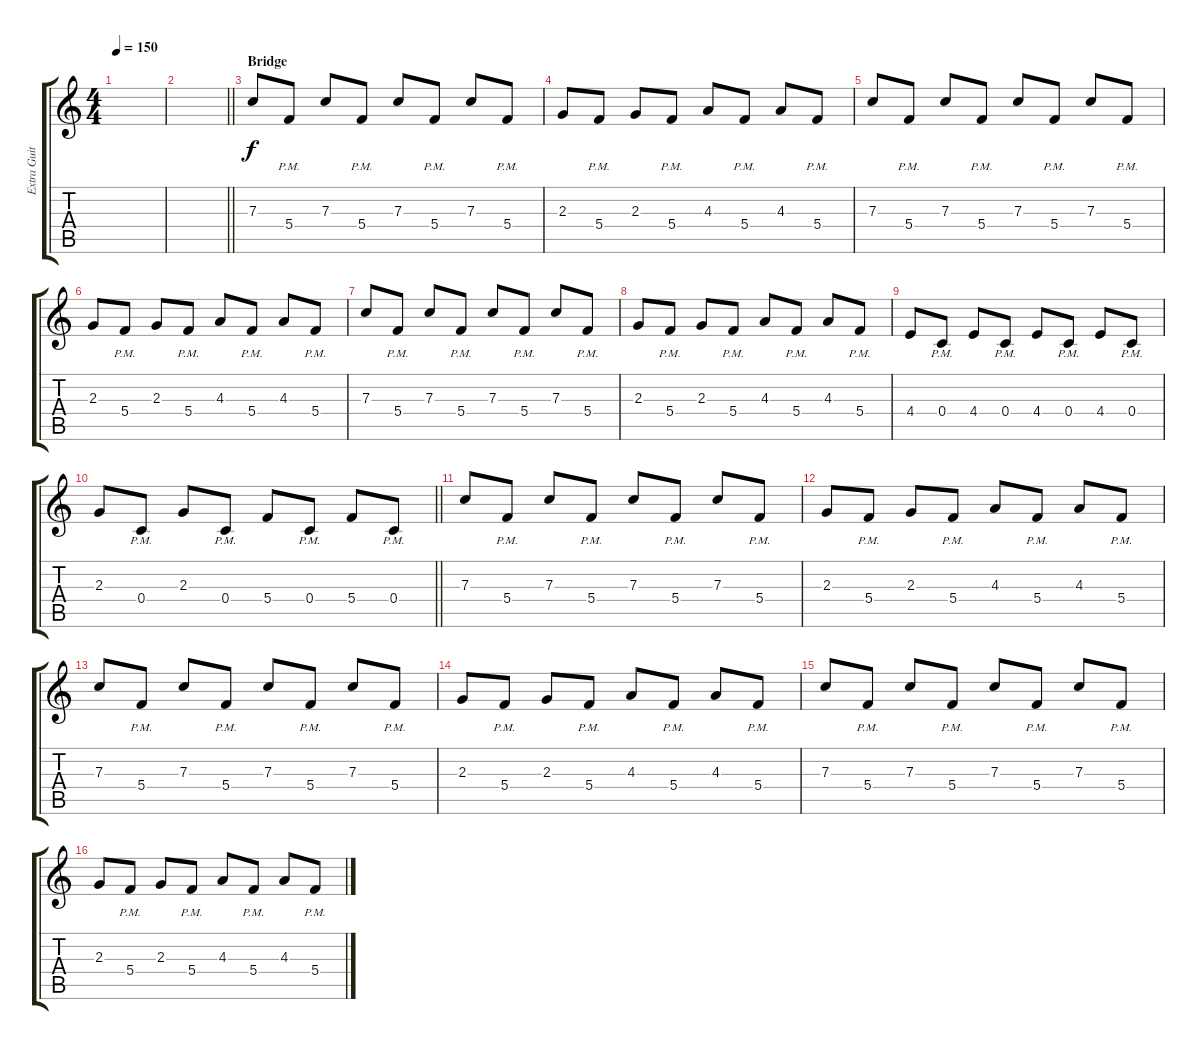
\track ("Extra Guitar" "Extra Guit") {instrument overdrivenguitar}
\staff {score tabs}
\tuning (D4 A3 F3 C3 G2 C2) {hide}
\ts (4 4)
\tempo 150
\clef g2
\ks c
|
\barLineRight lightlight
|
\section ("" "Bridge")
7.3.8{volume 16 instrument overdrivenguitar} 5.4{pm}.8 7.3.8 5.4{pm}.8 7.3.8 5.4{pm}.8 7.3.8 5.4{pm}.8 |
2.3.8 5.4{pm}.8 2.3.8 5.4{pm}.8 4.3.8 5.4{pm}.8 4.3.8 5.4{pm}.8 |
7.3.8 5.4{pm}.8 7.3.8 5.4{pm}.8 7.3.8 5.4{pm}.8 7.3.8 5.4{pm}.8 |
2.3.8 5.4{pm}.8 2.3.8 5.4{pm}.8 4.3.8 5.4{pm}.8 4.3.8 5.4{pm}.8 |
7.3.8 5.4{pm}.8 7.3.8 5.4{pm}.8 7.3.8 5.4{pm}.8 7.3.8 5.4{pm}.8 |
2.3.8 5.4{pm}.8 2.3.8 5.4{pm}.8 4.3.8 5.4{pm}.8 4.3.8 5.4{pm}.8 |
4.4.8 0.4{pm}.8 4.4.8 0.4{pm}.8 4.4.8 0.4{pm}.8 4.4.8 0.4{pm}.8 |
\barLineRight lightlight
2.3.8 0.4{pm}.8 2.3.8 0.4{pm}.8 5.4.8 0.4{pm}.8 5.4.8 0.4{pm}.8 |
7.3.8 5.4{pm}.8 7.3.8 5.4{pm}.8 7.3.8 5.4{pm}.8 7.3.8 5.4{pm}.8 |
2.3.8 5.4{pm}.8 2.3.8 5.4{pm}.8 4.3.8 5.4{pm}.8 4.3.8 5.4{pm}.8 |
7.3.8 5.4{pm}.8 7.3.8 5.4{pm}.8 7.3.8 5.4{pm}.8 7.3.8 5.4{pm}.8 |
2.3.8 5.4{pm}.8 2.3.8 5.4{pm}.8 4.3.8 5.4{pm}.8 4.3.8 5.4{pm}.8 |
7.3.8 5.4{pm}.8 7.3.8 5.4{pm}.8 7.3.8 5.4{pm}.8 7.3.8 5.4{pm}.8 |
2.3.8 5.4{pm}.8 2.3.8 5.4{pm}.8 4.3.8 5.4{pm}.8 4.3.8 5.4{pm}.8
